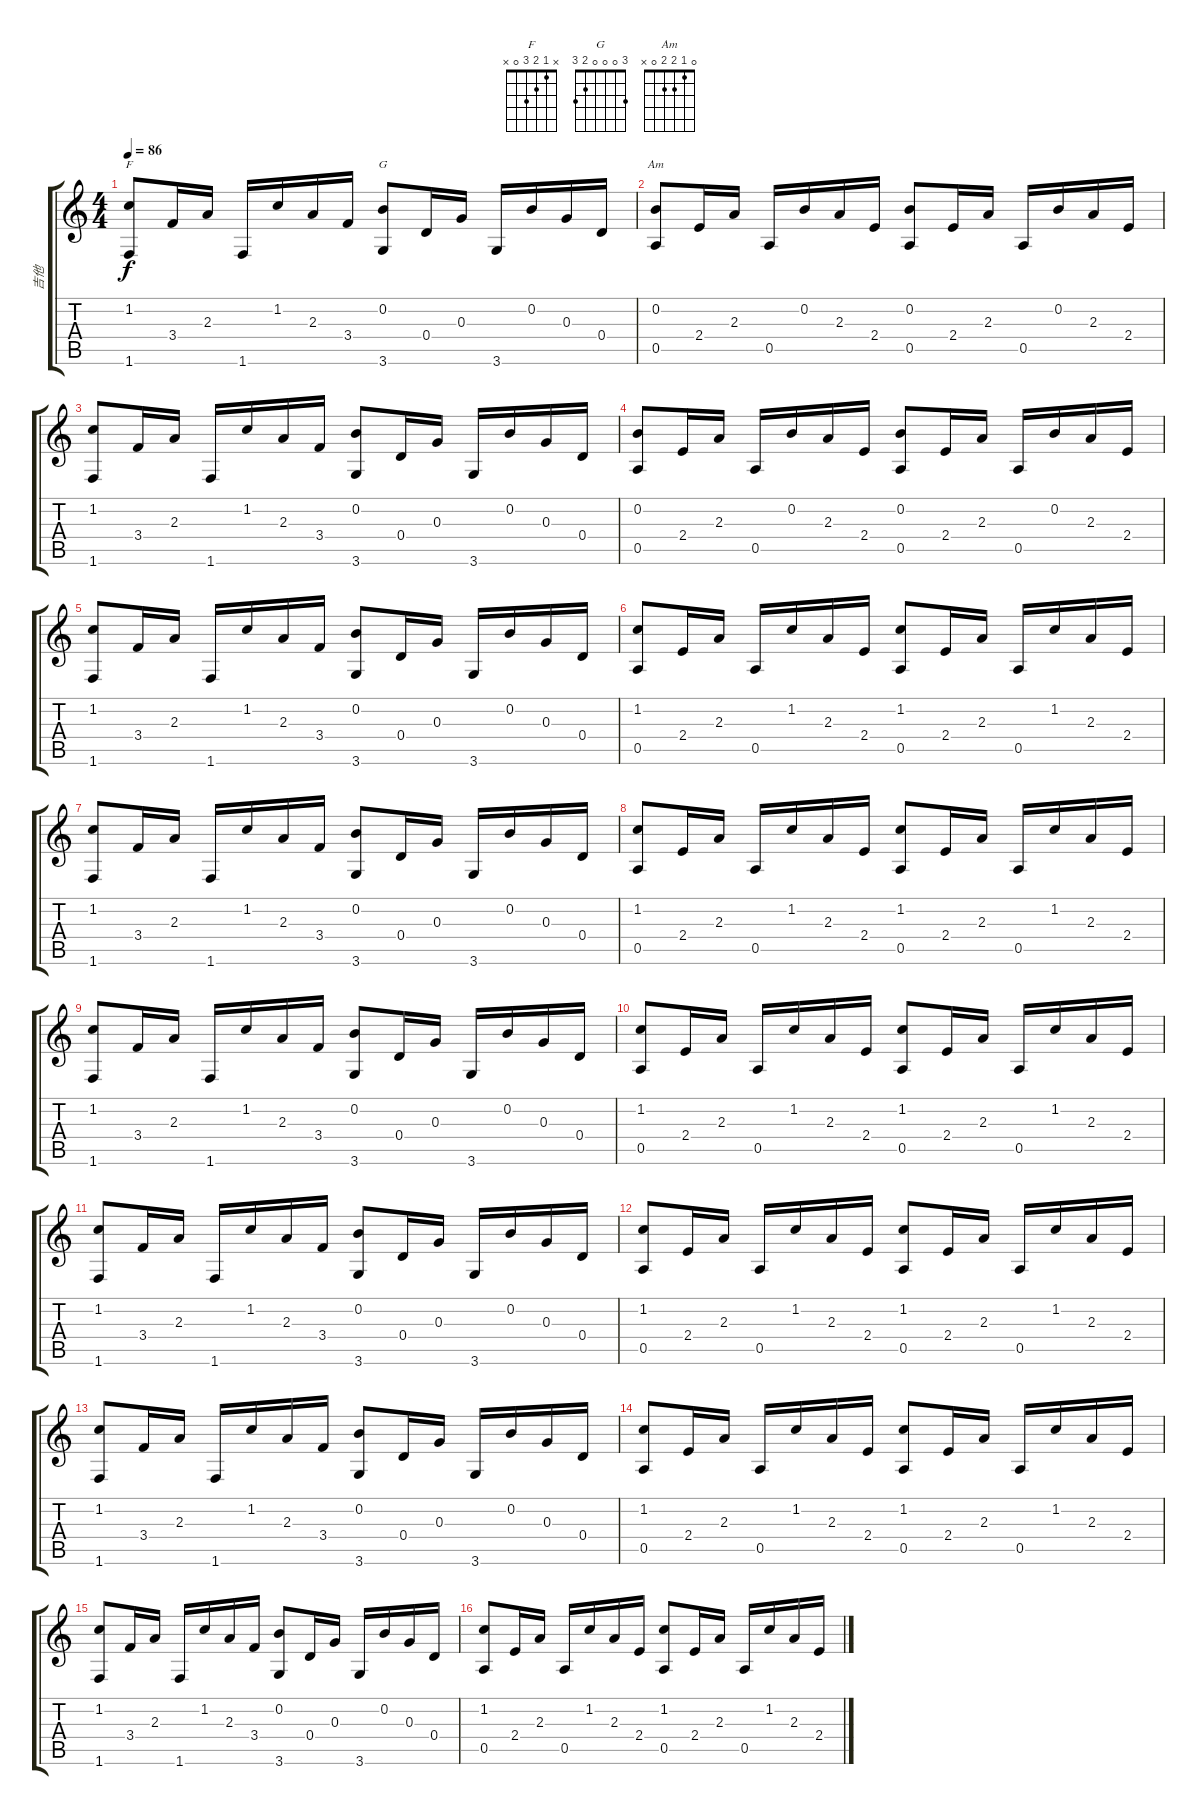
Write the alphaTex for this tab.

\track ("吉他" "吉他") {instrument acousticguitarsteel}
\staff {score tabs}
\tuning (E4 B3 G3 D3 A2 E2) {hide}
\chord ("F" x 1 2 3 0 x)
\chord ("G" 3 0 0 0 2 3)
\chord ("Am" 0 1 2 2 0 x)
\ts (4 4)
\tempo 86
\clef g2
\ks c
(1.2 1.6).8{ch "F" dy f} 3.4.16 2.3.16 1.6.16 1.2.16 2.3.16 3.4.16 (0.2 3.6).8{ch "G"} 0.4.16 0.3.16 3.6.16 0.2.16 0.3.16 0.4.16 |
(0.2 0.5).8{ch "Am"} 2.4.16 2.3.16 0.5.16 0.2.16 2.3.16 2.4.16 (0.2 0.5).8 2.4.16 2.3.16 0.5.16 0.2.16 2.3.16 2.4.16 |
(1.2 1.6).8 3.4.16 2.3.16 1.6.16 1.2.16 2.3.16 3.4.16 (0.2 3.6).8 0.4.16 0.3.16 3.6.16 0.2.16 0.3.16 0.4.16 |
(0.2 0.5).8 2.4.16 2.3.16 0.5.16 0.2.16 2.3.16 2.4.16 (0.2 0.5).8 2.4.16 2.3.16 0.5.16 0.2.16 2.3.16 2.4.16 |
(1.2 1.6).8 3.4.16 2.3.16 1.6.16 1.2.16 2.3.16 3.4.16 (0.2 3.6).8 0.4.16 0.3.16 3.6.16 0.2.16 0.3.16 0.4.16 |
(1.2 0.5).8 2.4.16 2.3.16 0.5.16 1.2.16 2.3.16 2.4.16 (1.2 0.5).8 2.4.16 2.3.16 0.5.16 1.2.16 2.3.16 2.4.16 |
(1.2 1.6).8 3.4.16 2.3.16 1.6.16 1.2.16 2.3.16 3.4.16 (0.2 3.6).8 0.4.16 0.3.16 3.6.16 0.2.16 0.3.16 0.4.16 |
(1.2 0.5).8 2.4.16 2.3.16 0.5.16 1.2.16 2.3.16 2.4.16 (1.2 0.5).8 2.4.16 2.3.16 0.5.16 1.2.16 2.3.16 2.4.16 |
(1.2 1.6).8 3.4.16 2.3.16 1.6.16 1.2.16 2.3.16 3.4.16 (0.2 3.6).8 0.4.16 0.3.16 3.6.16 0.2.16 0.3.16 0.4.16 |
(1.2 0.5).8 2.4.16 2.3.16 0.5.16 1.2.16 2.3.16 2.4.16 (1.2 0.5).8 2.4.16 2.3.16 0.5.16 1.2.16 2.3.16 2.4.16 |
(1.2 1.6).8 3.4.16 2.3.16 1.6.16 1.2.16 2.3.16 3.4.16 (0.2 3.6).8 0.4.16 0.3.16 3.6.16 0.2.16 0.3.16 0.4.16 |
(1.2 0.5).8 2.4.16 2.3.16 0.5.16 1.2.16 2.3.16 2.4.16 (1.2 0.5).8 2.4.16 2.3.16 0.5.16 1.2.16 2.3.16 2.4.16 |
(1.2 1.6).8 3.4.16 2.3.16 1.6.16 1.2.16 2.3.16 3.4.16 (0.2 3.6).8 0.4.16 0.3.16 3.6.16 0.2.16 0.3.16 0.4.16 |
(1.2 0.5).8 2.4.16 2.3.16 0.5.16 1.2.16 2.3.16 2.4.16 (1.2 0.5).8 2.4.16 2.3.16 0.5.16 1.2.16 2.3.16 2.4.16 |
(1.2 1.6).8 3.4.16 2.3.16 1.6.16 1.2.16 2.3.16 3.4.16 (0.2 3.6).8 0.4.16 0.3.16 3.6.16 0.2.16 0.3.16 0.4.16 |
(1.2 0.5).8 2.4.16 2.3.16 0.5.16 1.2.16 2.3.16 2.4.16 (1.2 0.5).8 2.4.16 2.3.16 0.5.16 1.2.16 2.3.16 2.4.16
